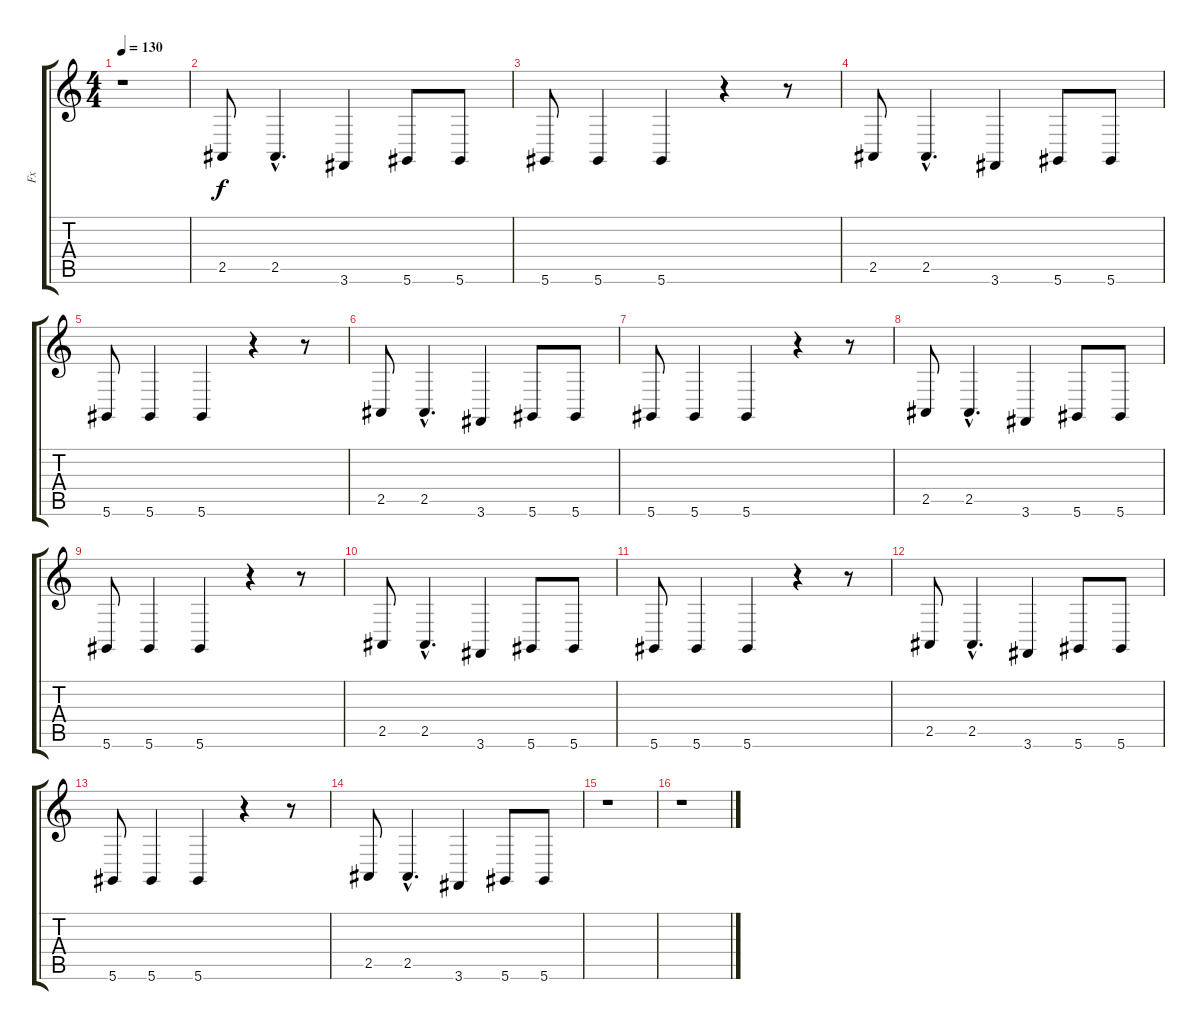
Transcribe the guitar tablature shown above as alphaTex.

\track ("Fx" "Fx") {instrument fx1rain}
\staff {score tabs}
\tuning (Eb4 Bb3 Gb3 Db3 Ab2 Eb2) {hide}
\ts (4 4)
\tempo 130
\clef g2
\ks c
r.1{dy f} |
2.5.8 2.5{hac}.4{d} 3.6.4 5.6.8 5.6.8 |
5.6.8 5.6.4 5.6.4 r.4 r.8 |
2.5.8 2.5{hac}.4{d} 3.6.4 5.6.8 5.6.8 |
5.6.8 5.6.4 5.6.4 r.4 r.8 |
2.5.8 2.5{hac}.4{d} 3.6.4 5.6.8 5.6.8 |
5.6.8 5.6.4 5.6.4 r.4 r.8 |
2.5.8 2.5{hac}.4{d} 3.6.4 5.6.8 5.6.8 |
5.6.8 5.6.4 5.6.4 r.4 r.8 |
2.5.8 2.5{hac}.4{d} 3.6.4 5.6.8 5.6.8 |
5.6.8 5.6.4 5.6.4 r.4 r.8 |
2.5.8 2.5{hac}.4{d} 3.6.4 5.6.8 5.6.8 |
5.6.8 5.6.4 5.6.4 r.4 r.8 |
2.5.8 2.5{hac}.4{d} 3.6.4 5.6.8 5.6.8 |
r.1 |
r.1
